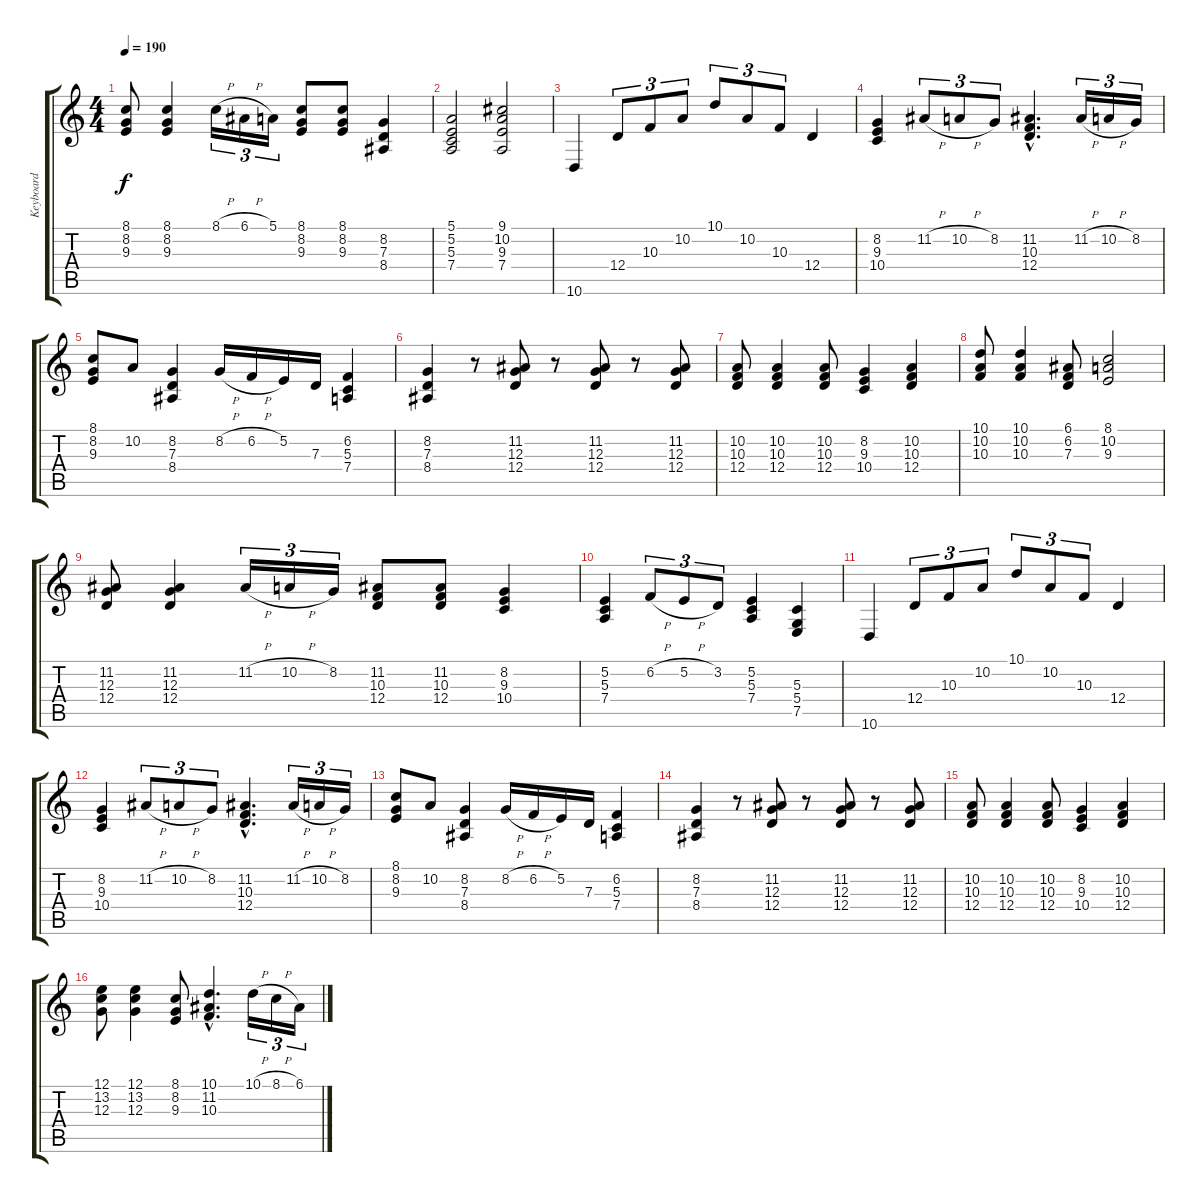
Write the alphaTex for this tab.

\track ("Keyboard" "Keyboard") {instrument stringensemble1}
\staff {score tabs}
\tuning (E4 B3 G3 D3 A2 E2) {hide}
\ts (4 4)
\tempo 190
\clef g2
\ks c
(8.1 8.2 9.3).8{dy f} (8.1 8.2 9.3).4 8.1{h}.16{tu (3 2)} 6.1{h}.16{tu (3 2)} 5.1.16{tu (3 2)} (8.1 8.2 9.3).8 (8.1 8.2 9.3).8 (8.2 7.3 8.4).4 |
(5.1 5.2 5.3 7.4).2 (9.1 10.2 9.3 7.4).2 |
10.6.4{volume 13 instrument brasssection} 12.4.8{tu (3 2)} 10.3.8{tu (3 2)} 10.2.8{tu (3 2)} 10.1.8{tu (3 2)} 10.2.8{tu (3 2)} 10.3.8{tu (3 2)} 12.4.4 |
(8.2 9.3 10.4).4 11.2{h}.8{tu (3 2)} 10.2{h}.8{tu (3 2)} 8.2.8{tu (3 2)} (11.2{hac} 10.3{hac} 12.4{hac}).4{d} 11.2{h}.16{tu (3 2)} 10.2{h}.16{tu (3 2)} 8.2.16{tu (3 2)} |
(8.1 8.2 9.3).8 10.2.8 (8.2 7.3 8.4).4 8.2{h}.16 6.2{h}.16 5.2.16 7.3.16 (6.2 5.3 7.4).4 |
(8.2 7.3 8.4).4 r.8 (11.2 12.3 12.4).8 r.8 (11.2 12.3 12.4).8 r.8 (11.2 12.3 12.4).8 |
(10.2 10.3 12.4).8{volume 13 instrument brasssection} (10.2 10.3 12.4).4 (10.2 10.3 12.4).8 (8.2 9.3 10.4).4 (10.2 10.3 12.4).4 |
(10.1 10.2 10.3).8 (10.1 10.2 10.3).4 (6.1 6.2 7.3).8 (8.1 10.2 9.3).2 |
(11.2 12.3 12.4).8 (11.2 12.3 12.4).4 11.2{h}.16{tu (3 2)} 10.2{h}.16{tu (3 2)} 8.2.16{tu (3 2)} (11.2 10.3 12.4).8 (11.2 10.3 12.4).8 (8.2 9.3 10.4).4 |
(5.2 5.3 7.4).4 6.2{h}.8{tu (3 2)} 5.2{h}.8{tu (3 2)} 3.2.8{tu (3 2)} (5.2 5.3 7.4).4 (5.3 5.4 7.5).4 |
10.6.4{volume 13 instrument brasssection} 12.4.8{tu (3 2)} 10.3.8{tu (3 2)} 10.2.8{tu (3 2)} 10.1.8{tu (3 2)} 10.2.8{tu (3 2)} 10.3.8{tu (3 2)} 12.4.4 |
(8.2 9.3 10.4).4 11.2{h}.8{tu (3 2)} 10.2{h}.8{tu (3 2)} 8.2.8{tu (3 2)} (11.2{hac} 10.3{hac} 12.4{hac}).4{d} 11.2{h}.16{tu (3 2)} 10.2{h}.16{tu (3 2)} 8.2.16{tu (3 2)} |
(8.1 8.2 9.3).8 10.2.8 (8.2 7.3 8.4).4 8.2{h}.16 6.2{h}.16 5.2.16 7.3.16 (6.2 5.3 7.4).4 |
(8.2 7.3 8.4).4 r.8 (11.2 12.3 12.4).8 r.8 (11.2 12.3 12.4).8 r.8 (11.2 12.3 12.4).8 |
(10.2 10.3 12.4).8{volume 13 instrument brasssection} (10.2 10.3 12.4).4 (10.2 10.3 12.4).8 (8.2 9.3 10.4).4 (10.2 10.3 12.4).4 |
(12.1 13.2 12.3).8 (12.1 13.2 12.3).4 (8.1 8.2 9.3).8 (10.1{hac} 11.2{hac} 10.3{hac}).4{d} 10.1{h}.16{tu (3 2)} 8.1{h}.16{tu (3 2)} 6.1.16{tu (3 2)}
